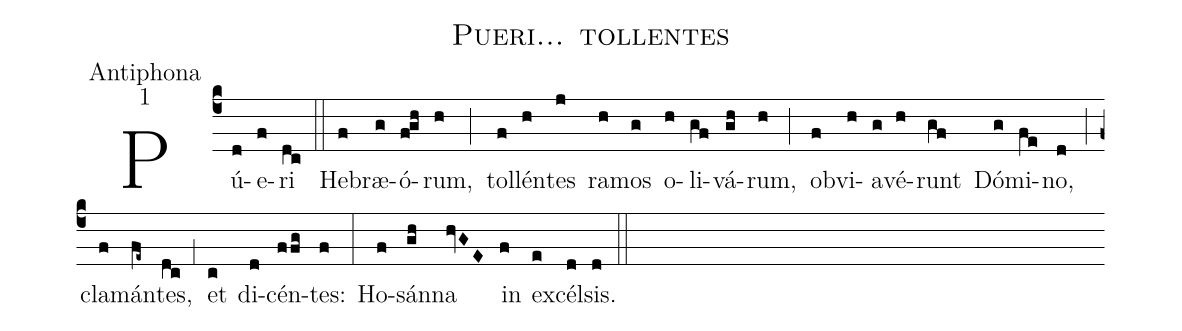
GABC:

name:Pueri... tollentes;
office-part:Antiphona;
mode:1;
%%
(c4) Pú(d)e(f)ri(dc) (::) He(f)bræ(g)ó(f!gh)rum,(h) (;) tol(f)lén(h)tes(j) ra(h)mos(g) o(h)li(gf)vá(gh)rum,(h) (;) ob(f)vi(h)a(g)vé(h)runt(gf) Dó(g)mi(fe)no,(d) (;) cla(f)mán(fe~)tes,(dc) (;1) et(c) di(d)cén(ffg)tes:(f) (:) Ho(f)sán(gh)na(hvGE) in(f) ex(e)cél(d)sis.(d) (::)
